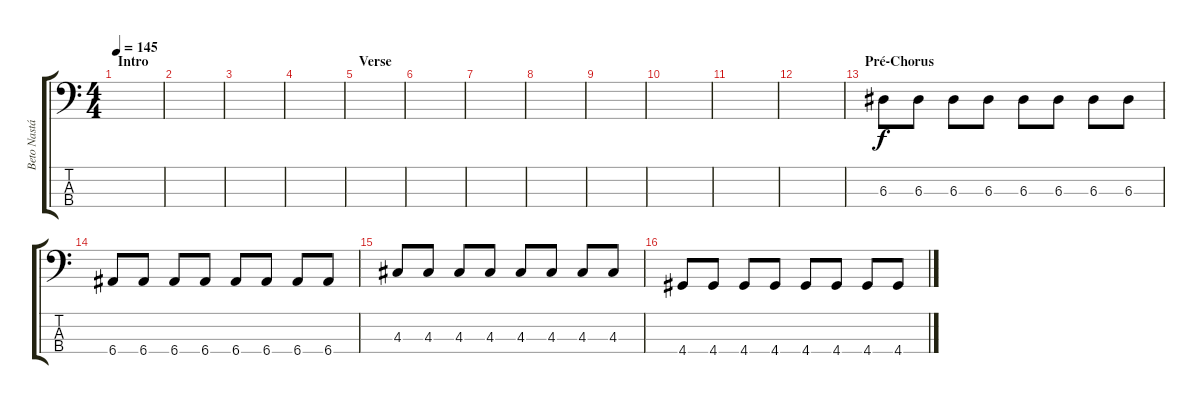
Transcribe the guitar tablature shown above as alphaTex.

\track ("Beto Nastácia" "Beto Nastá") {instrument electricbassfinger}
\staff {score tabs}
\tuning (G2 D2 A1 E1) {hide}
\ts (4 4)
\section ("" "Intro")
\tempo 145
\clef f4
\ks c
|
|
|
|
\section ("" "Verse")
|
|
|
|
|
|
|
|
\section ("" "Pré-Chorus")
6.3.8 6.3.8 6.3.8 6.3.8 6.3.8 6.3.8 6.3.8 6.3.8 |
6.4.8 6.4.8 6.4.8 6.4.8 6.4.8 6.4.8 6.4.8 6.4.8 |
4.3.8 4.3.8 4.3.8 4.3.8 4.3.8 4.3.8 4.3.8 4.3.8 |
4.4.8 4.4.8 4.4.8 4.4.8 4.4.8 4.4.8 4.4.8 4.4.8
